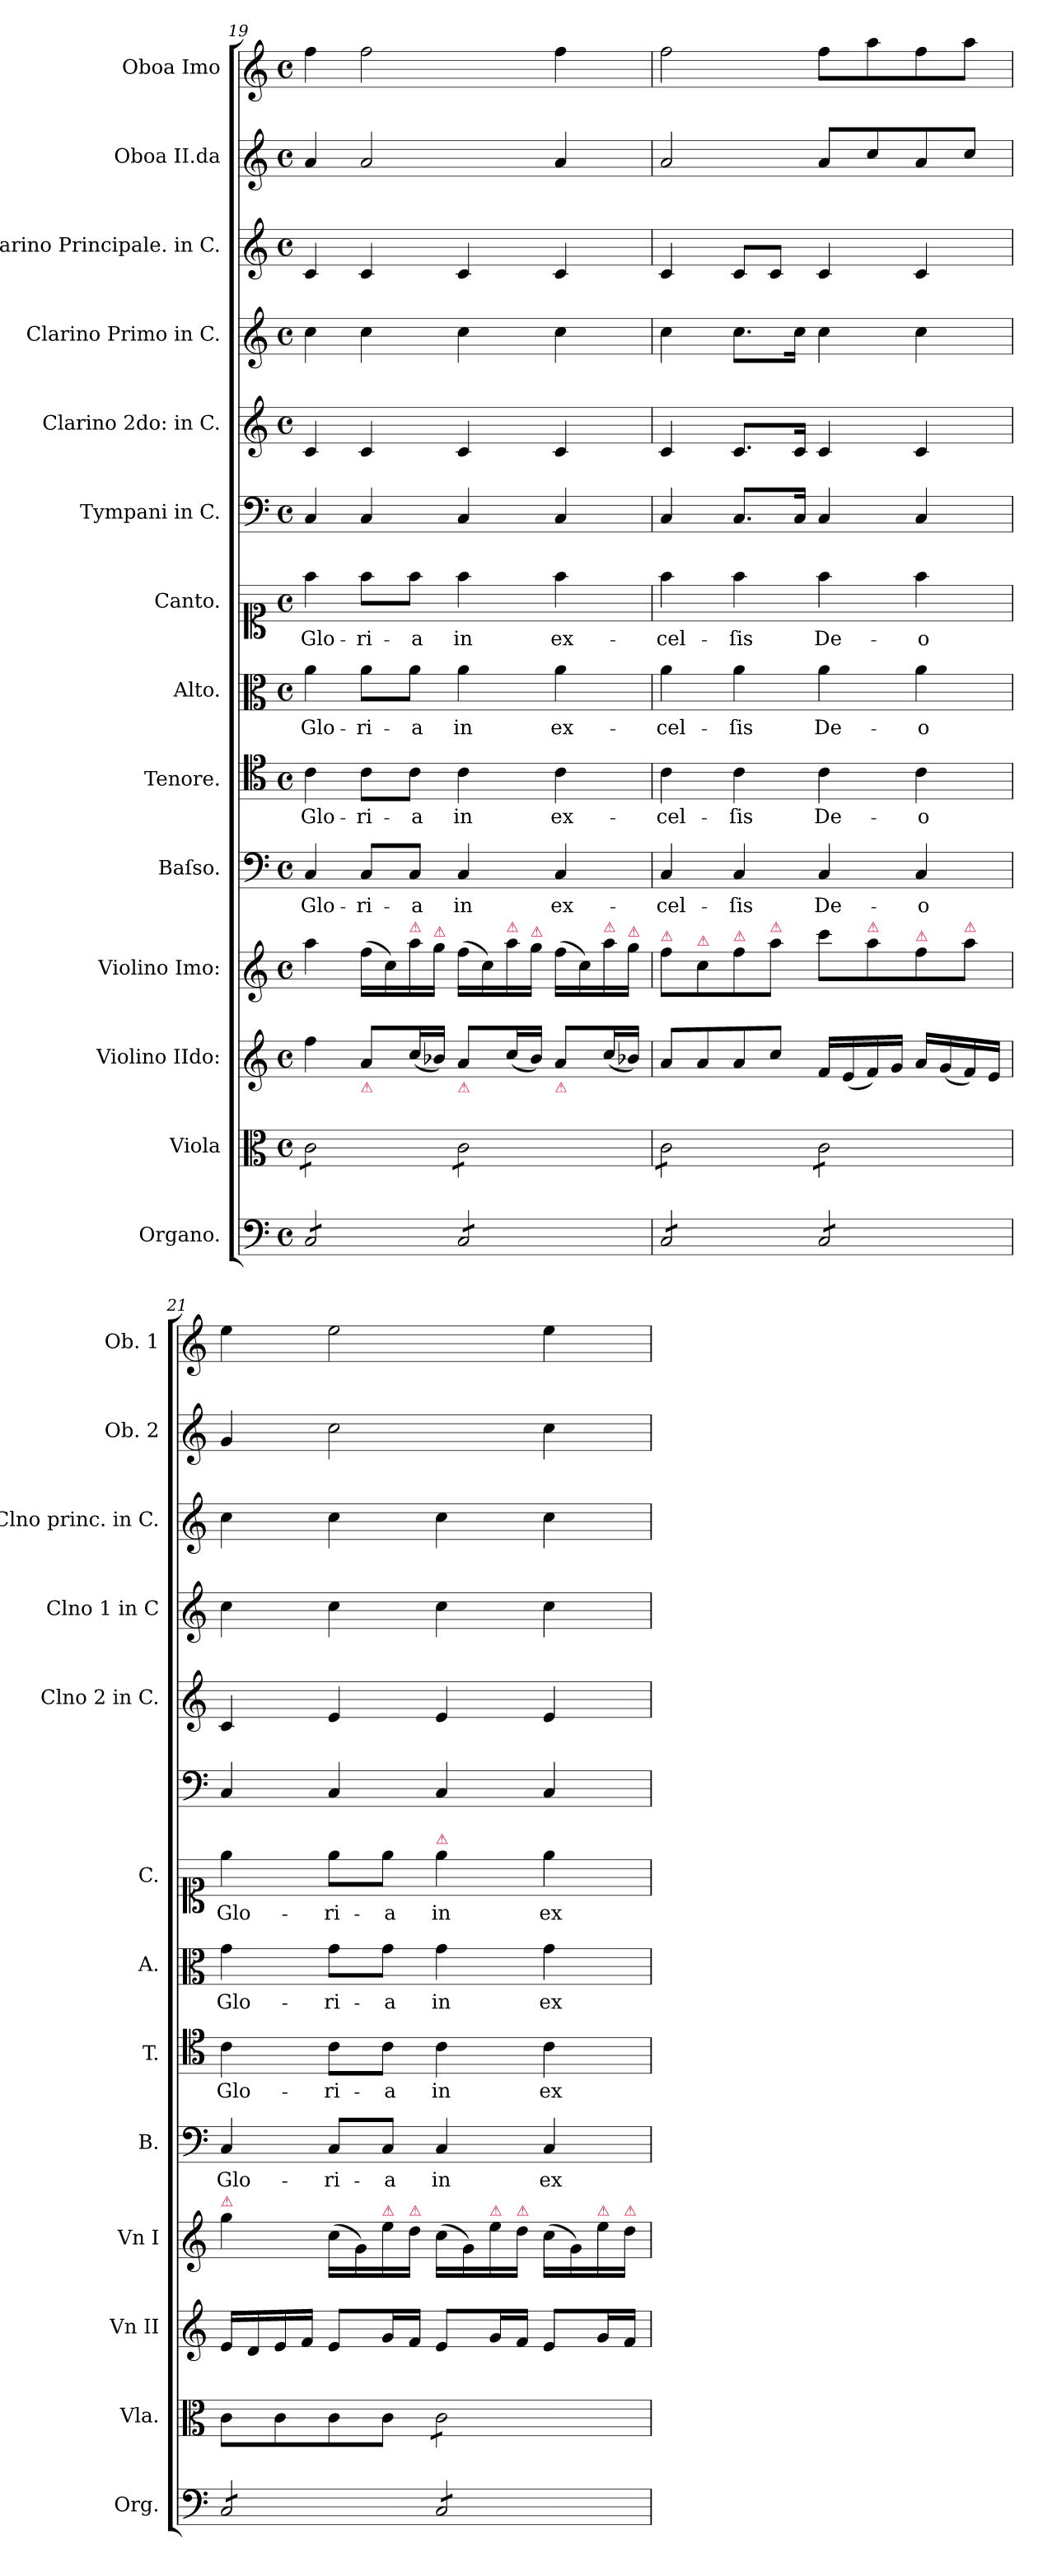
**kern	**kern	**kern	**kern	**kern	**text	**kern	**text	**kern	**text	**kern	**text	**kern	**kern	**kern	**kern	**kern	**kern
*part14	*part13	*part12	*part11	*part10	*part10	*part9	*part9	*part8	*part8	*part7	*part7	*part6	*part5	*part4	*part3	*part2	*part1
*staff14	*staff13	*staff12	*staff11	*staff10	*staff10	*staff9	*staff9	*staff8	*staff8	*staff7	*staff7	*staff6	*staff5	*staff4	*staff3	*staff2	*staff1
*I"Organo.	*I"Viola	*I"Violino IIdo:	*I"Violino Imo:	*I"Baſso.	*	*I"Tenore.	*	*I"Alto.	*	*I"Canto.	*	*I"Tympani in C.	*I"Clarino 2do: in C.	*I"Clarino Primo in C.	*I"Clarino Principale. in C.	*I"Oboa II.da	*I"Oboa Imo
*I'Org.	*I'Vla.	*I'Vn II	*I'Vn I	*I'B.	*	*I'T.	*	*I'A.	*	*I'C.	*	*	*I'Clno 2 in C.	*I'Clno 1 in C	*I'Clno princ. in C.	*I'Ob. 2	*I'Ob. 1
*clefF4	*clefC3	*clefG2	*clefG2	*clefF4	*	*clefC4	*	*clefC3	*	*clefC1	*	*clefF4	*clefG2	*clefG2	*clefG2	*clefG2	*clefG2
*k[]	*k[]	*k[]	*k[]	*k[]	*	*k[]	*	*k[]	*	*k[]	*	*k[]	*k[]	*k[]	*k[]	*k[]	*k[]
*M4/4	*M4/4	*M4/4	*M4/4	*M4/4	*	*M4/4	*	*M4/4	*	*M4/4	*	*M4/4	*M4/4	*M4/4	*M4/4	*M4/4	*M4/4
*met(c)	*met(c)	*met(c)	*met(c)	*met(c)	*	*met(c)	*	*met(c)	*	*met(c)	*	*met(c)	*met(c)	*met(c)	*met(c)	*met(c)	*met(c)
=19	=19	=19	=19	=19	=19	=19	=19	=19	=19	=19	=19	=19	=19	=19	=19	=19	=19
!	!	!	!	!	!	!	!LO:LY:i	!	!LO:LY:i	!	!LO:LY:i	!	!	!	!	!	!
*tremolo	*	*	*	*	*	*	*	*	*	*	*	*	*	*	*	*	*
*	*tremolo	*	*	*	*	*	*	*	*	*	*	*	*	*	*	*	*
8C/L	8c\L	4ff\	4aa\	4C/	Glo-	4c\	Glo-	4a\	Glo-	4ff\	Glo-	4C/	4c/	4cc\	4c/	4a/	4ff\
8C/	8c\	.	.	.	.	.	.	.	.	.	.	.	.	.	.	.	.
!	!	!LO:TX:b:color=crimson:t=⚠	!	!	!	!	!	!	!	!	!	!	!	!	!	!	!
!	!	!	!	!	!	!	!LO:LY:i	!	!LO:LY:i	!	!LO:LY:i	!	!	!	!	!	!
8C/	8c\	8a/L	(>16ff\LL	8C/L	-ri-	8c\L	-ri-	8a\L	-ri-	8ff\L	-ri-	4C/	4c/	4cc\	4c/	2a/	2ff\
.	.	.	16cc\)	.	.	.	.	.	.	.	.	.	.	.	.	.	.
!	!	!	!LO:TX:a:color=crimson:t=⚠	!	!	!	!	!	!	!	!	!	!	!	!	!	!
!	!	!	!	!	!	!	!LO:LY:i	!	!LO:LY:i	!	!LO:LY:i	!	!	!	!	!	!
8C/J	8c\J	(<16cc/L	16aa\	8C/J	-a	8c\J	-a	8a\J	-a	8ff\J	-a	.	.	.	.	.	.
!	!	!	!LO:TX:a:color=crimson:t=⚠	!	!	!	!	!	!	!	!	!	!	!	!	!	!
.	.	16b-X/JJ)	16gg\JJ	.	.	.	.	.	.	.	.	.	.	.	.	.	.
!	!	!LO:TX:b:color=crimson:t=⚠	!	!	!	!	!	!	!	!	!	!	!	!	!	!	!
!	!	!	!	!	!	!	!LO:LY:i	!	!LO:LY:i	!	!LO:LY:i	!	!	!	!	!	!
8C/L	8c\L	8a/L	(>16ff\LL	4C/	in	4c\	in	4a\	in	4ff\	in	4C/	4c/	4cc\	4c/	.	.
.	.	.	16cc\)	.	.	.	.	.	.	.	.	.	.	.	.	.	.
!	!	!	!LO:TX:a:color=crimson:t=⚠	!	!	!	!	!	!	!	!	!	!	!	!	!	!
8C/	8c\	(<16cc/L	16aa\	.	.	.	.	.	.	.	.	.	.	.	.	.	.
!	!	!	!LO:TX:a:color=crimson:t=⚠	!	!	!	!	!	!	!	!	!	!	!	!	!	!
.	.	16b-/JJ)	16gg\JJ	.	.	.	.	.	.	.	.	.	.	.	.	.	.
!	!	!LO:TX:b:color=crimson:t=⚠	!	!	!	!	!	!	!	!	!	!	!	!	!	!	!
!	!	!	!	!	!	!	!LO:LY:i	!	!LO:LY:i	!	!LO:LY:i	!	!	!	!	!	!
8C/	8c\	8a/L	(>16ff\LL	4C/	ex-	4c\	ex-	4a\	ex-	4ff\	ex-	4C/	4c/	4cc\	4c/	4a/	4ff\
.	.	.	16cc\)	.	.	.	.	.	.	.	.	.	.	.	.	.	.
!	!	!	!LO:TX:a:color=crimson:t=⚠	!	!	!	!	!	!	!	!	!	!	!	!	!	!
8C/J	8c\J	(<16cc/L	16aa\	.	.	.	.	.	.	.	.	.	.	.	.	.	.
!	!	!	!LO:TX:a:color=crimson:t=⚠	!	!	!	!	!	!	!	!	!	!	!	!	!	!
.	.	16b-X/JJ)	16gg\JJ	.	.	.	.	.	.	.	.	.	.	.	.	.	.
=20	=20	=20	=20	=20	=20	=20	=20	=20	=20	=20	=20	=20	=20	=20	=20	=20	=20
!	!	!	!LO:TX:a:color=crimson:t=⚠	!	!	!	!	!	!	!	!	!	!	!	!	!	!
!	!	!	!	!	!	!	!LO:LY:i	!	!LO:LY:i	!	!LO:LY:i	!	!	!	!	!	!
8C/L	8c\L	8a/L	8ff\L	4C/	-cel-	4c\	-cel-	4a\	-cel-	4ff\	-cel-	4C/	4c/	4cc\	4c/	2a/	2ff\
!	!	!	!LO:TX:a:color=crimson:t=⚠	!	!	!	!	!	!	!	!	!	!	!	!	!	!
8C/	8c\	8a/	8cc\	.	.	.	.	.	.	.	.	.	.	.	.	.	.
!	!	!	!LO:TX:a:color=crimson:t=⚠	!	!	!	!	!	!	!	!	!	!	!	!	!	!
!	!	!	!	!	!	!	!LO:LY:i	!	!LO:LY:i	!	!LO:LY:i	!	!	!	!	!	!
8C/	8c\	8a/	8ff\	4C/	-ſis	4c\	-ſis	4a\	-ſis	4ff\	-ſis	8.C/L	8.c/L	8.cc\L	8c/L	.	.
!	!	!	!LO:TX:a:color=crimson:t=⚠	!	!	!	!	!	!	!	!	!	!	!	!	!	!
8C/J	8c\J	8cc/J	8aa\J	.	.	.	.	.	.	.	.	.	.	.	8c/J	.	.
.	.	.	.	.	.	.	.	.	.	.	.	16C/Jk	16c/Jk	16cc\Jk	.	.	.
!	!	!	!	!	!	!	!LO:LY:i	!	!LO:LY:i	!	!LO:LY:i	!	!	!	!	!	!
8C/L	8c\L	16f/LL	8ccc\L	4C/	De-	4c\	De-	4a\	De-	4ff\	De-	4C/	4c/	4cc\	4c/	8a/L	8ff\L
.	.	(<16e/	.	.	.	.	.	.	.	.	.	.	.	.	.	.	.
!	!	!	!LO:TX:a:color=crimson:t=⚠	!	!	!	!	!	!	!	!	!	!	!	!	!	!
8C/	8c\	16f/)	8aa\	.	.	.	.	.	.	.	.	.	.	.	.	8cc/	8aa\
.	.	16g/JJ	.	.	.	.	.	.	.	.	.	.	.	.	.	.	.
!	!	!	!LO:TX:a:color=crimson:t=⚠	!	!	!	!	!	!	!	!	!	!	!	!	!	!
!	!	!	!	!	!	!	!LO:LY:i	!	!LO:LY:i	!	!LO:LY:i	!	!	!	!	!	!
8C/	8c\	16a/LL	8ff\	4C/	-o	4c\	-o	4a\	-o	4ff\	-o	4C/	4c/	4cc\	4c/	8a/	8ff\
.	.	(<16g/	.	.	.	.	.	.	.	.	.	.	.	.	.	.	.
!	!	!	!LO:TX:a:color=crimson:t=⚠	!	!	!	!	!	!	!	!	!	!	!	!	!	!
8C/J	8c\J	16f/)	8aa\J	.	.	.	.	.	.	.	.	.	.	.	.	8cc/J	8aa\J
*	*Xtremolo	*	*	*	*	*	*	*	*	*	*	*	*	*	*	*	*
.	.	16e/JJ	.	.	.	.	.	.	.	.	.	.	.	.	.	.	.
=21	=21	=21	=21	=21	=21	=21	=21	=21	=21	=21	=21	=21	=21	=21	=21	=21	=21
!	!	!	!LO:TX:a:color=crimson:t=⚠	!	!	!	!	!	!	!	!	!	!	!	!	!	!
!	!	!	!	!	!LO:LY:i	!	!LO:LY:i	!	!LO:LY:i	!	!	!	!	!	!	!	!
8C/L	8c\L	16e/LL	4gg\	4C/	Glo-	4c\	Glo-	4g\	Glo-	4ee\	Glo-	4C/	4c/	4cc\	4cc\	4g/	4ee\
.	.	16d/	.	.	.	.	.	.	.	.	.	.	.	.	.	.	.
8C/	8c\	16e/	.	.	.	.	.	.	.	.	.	.	.	.	.	.	.
.	.	16f/JJ	.	.	.	.	.	.	.	.	.	.	.	.	.	.	.
!	!	!	!	!	!LO:LY:i	!	!LO:LY:i	!	!LO:LY:i	!	!	!	!	!	!	!	!
8C/	8c\	8e/L	(>16cc\LL	8C/L	-ri-	8c\L	-ri-	8g\L	-ri-	8ee\L	-ri-	4C/	4e/	4cc\	4cc\	2cc\	2ee\
.	.	.	16g\)	.	.	.	.	.	.	.	.	.	.	.	.	.	.
!	!	!	!LO:TX:a:color=crimson:t=⚠	!	!	!	!	!	!	!	!	!	!	!	!	!	!
!	!	!	!	!	!LO:LY:i	!	!LO:LY:i	!	!LO:LY:i	!	!	!	!	!	!	!	!
8C/J	8c\J	16g/L	16ee\	8C/J	-a	8c\J	-a	8g\J	-a	8ee\J	-a	.	.	.	.	.	.
!	!	!	!LO:TX:a:color=crimson:t=⚠	!	!	!	!	!	!	!	!	!	!	!	!	!	!
.	.	16f/JJ	16dd\JJ	.	.	.	.	.	.	.	.	.	.	.	.	.	.
!	!	!	!	!	!	!	!	!	!	!LO:TX:a:color=crimson:t=⚠	!	!	!	!	!	!	!
!	!	!	!	!	!LO:LY:i	!	!LO:LY:i	!	!LO:LY:i	!	!	!	!	!	!	!	!
*	*tremolo	*	*	*	*	*	*	*	*	*	*	*	*	*	*	*	*
8C/L	8c\L	8e/L	(>16cc\LL	4C/	in	4c\	in	4g\	in	4ee\	in	4C/	4e/	4cc\	4cc\	.	.
.	.	.	16g\)	.	.	.	.	.	.	.	.	.	.	.	.	.	.
!	!	!	!LO:TX:a:color=crimson:t=⚠	!	!	!	!	!	!	!	!	!	!	!	!	!	!
8C/	8c\	16g/L	16ee\	.	.	.	.	.	.	.	.	.	.	.	.	.	.
!	!	!	!LO:TX:a:color=crimson:t=⚠	!	!	!	!	!	!	!	!	!	!	!	!	!	!
.	.	16f/JJ	16dd\JJ	.	.	.	.	.	.	.	.	.	.	.	.	.	.
!	!	!	!	!	!LO:LY:i	!	!LO:LY:i	!	!LO:LY:i	!	!	!	!	!	!	!	!
8C/	8c\	8e/L	(>16cc\LL	4C/	ex-	4c\	ex-	4g\	ex-	4ee\	ex-	4C/	4e/	4cc\	4cc\	4cc\	4ee\
.	.	.	16g\)	.	.	.	.	.	.	.	.	.	.	.	.	.	.
!	!	!	!LO:TX:a:color=crimson:t=⚠	!	!	!	!	!	!	!	!	!	!	!	!	!	!
8C/J	8c\J	16g/L	16ee\	.	.	.	.	.	.	.	.	.	.	.	.	.	.
*	*Xtremolo	*	*	*	*	*	*	*	*	*	*	*	*	*	*	*	*
*Xtremolo	*	*	*	*	*	*	*	*	*	*	*	*	*	*	*	*	*
!	!	!	!LO:TX:a:color=crimson:t=⚠	!	!	!	!	!	!	!	!	!	!	!	!	!	!
.	.	16f/JJ	16dd\JJ	.	.	.	.	.	.	.	.	.	.	.	.	.	.
=	=	=	=	=	=	=	=	=	=	=	=	=	=	=	=	=	=
*-	*-	*-	*-	*-	*-	*-	*-	*-	*-	*-	*-	*-	*-	*-	*-	*-	*-
